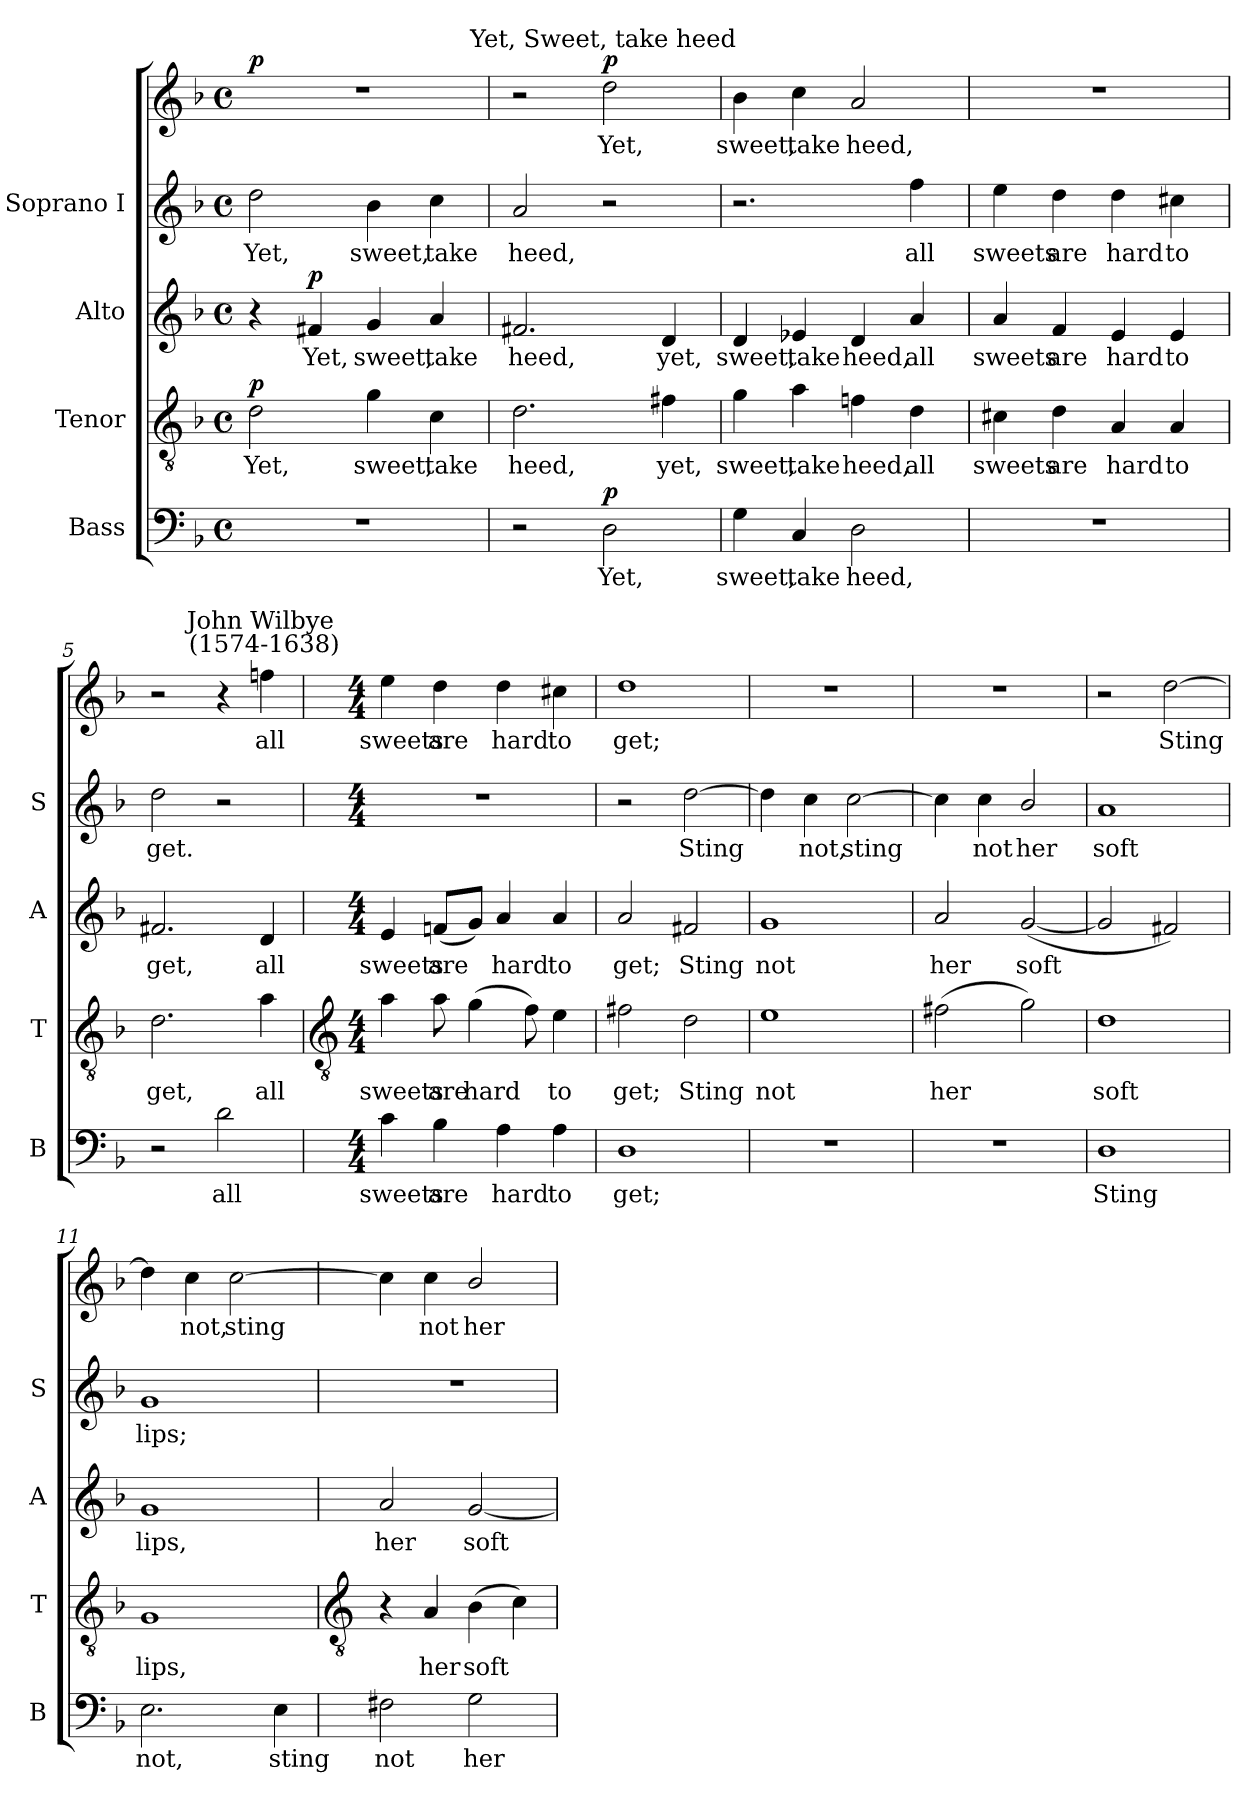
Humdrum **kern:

**kern	**text	**dynam	**kern	**text	**dynam	**kern	**text	**dynam	**kern	**text	**kern	**text	**dynam
*part4	*part4	*part4	*part3	*part3	*part3	*part2	*part2	*part2	*part1	*part1	*part1	*part1	*part1
*staff5	*staff5	*staff5	*staff4	*staff4	*staff4	*staff3	*staff3	*staff3	*staff2	*staff2	*staff1	*staff1	*staff1/2
*I"Bass	*	*	*I"Tenor	*	*	*I"Alto	*	*	*I"Soprano I	*	*	*	*
*I'B	*	*	*I'T	*	*	*I'A	*	*	*I'S	*	*	*	*
*clefF4	*	*	*clefGv2	*	*	*clefG2	*	*	*clefG2	*	*clefG2	*	*
*k[b-]	*	*	*k[b-]	*	*	*k[b-]	*	*	*k[b-]	*	*k[b-]	*	*
*F:	*	*	*F:	*	*	*F:	*	*	*F:	*	*F:	*	*
*M4/4	*	*	*M4/4	*	*	*M4/4	*	*	*M4/4	*	*M4/4	*	*
*met(c)	*	*	*met(c)	*	*	*met(c)	*	*	*met(c)	*	*met(c)	*	*
=1	=1	=1	=1	=1	=1	=1	=1	=1	=1	=1	=1	=1	=1
!	!	!	!	!LO:LY:b	!LO:DY:b	!	!	!	!	!LO:LY:b	!	!	!LO:DY:b=2
1r	.	.	2d	Yet,	p	4r	.	.	2dd	Yet,	1r	.	p
!	!	!	!	!	!	!	!LO:LY:b	!LO:DY:b	!	!	!	!	!
.	.	.	.	.	.	4f#X	Yet,	p	.	.	.	.	.
!	!	!	!	!LO:LY:b	!	!	!LO:LY:b	!	!	!LO:LY:b	!	!	!
.	.	.	4g	sweet,	.	4g	sweet,	.	4b-	sweet,	.	.	.
!	!	!	!	!LO:LY:b	!	!	!LO:LY:b	!	!	!LO:LY:b	!	!	!
.	.	.	4c	take	.	4a	take	.	4cc	take	.	.	.
=2	=2	=2	=2	=2	=2	=2	=2	=2	=2	=2	=2	=2	=2
!	!	!	!	!LO:LY:b	!	!	!LO:LY:b	!	!	!LO:LY:b	!	!	!
2r	.	.	2.d	heed,	.	2.f#X	heed,	.	2a	heed,	2r	.	.
!	!	!	!	!	!	!	!	!	!	!	!LO:TX:a:cj:t=Yet, Sweet, take heed	!	!
!	!LO:LY:b	!LO:DY:b	!	!	!	!	!	!	!	!	!	!LO:LY:b	!LO:DY:b
2D	Yet,	p	.	.	.	.	.	.	2r	.	2dd	Yet,	p
!	!	!	!	!LO:LY:b	!	!	!LO:LY:b	!	!	!	!	!	!
.	.	.	4f#X	yet,	.	4d	yet,	.	.	.	.	.	.
=3	=3	=3	=3	=3	=3	=3	=3	=3	=3	=3	=3	=3	=3
!	!LO:LY:b	!	!	!LO:LY:b	!	!	!LO:LY:b	!	!	!	!	!LO:LY:b	!
4G	sweet,	.	4g	sweet,	.	4d	sweet,	.	2.r	.	4b-	sweet,	.
!	!LO:LY:b	!	!	!LO:LY:b	!	!	!LO:LY:b	!	!	!	!	!LO:LY:b	!
4C	take	.	4a	take	.	4e-X	take	.	.	.	4cc	take	.
!	!LO:LY:b	!	!	!LO:LY:b	!	!	!LO:LY:b	!	!	!	!	!LO:LY:b	!
2D	heed,	.	4fn	heed,	.	4d	heed,	.	.	.	2a	heed,	.
!	!	!	!	!LO:LY:b	!	!	!LO:LY:b	!	!	!LO:LY:b	!	!	!
.	.	.	4d	all	.	4a	all	.	4ff	all	.	.	.
=4	=4	=4	=4	=4	=4	=4	=4	=4	=4	=4	=4	=4	=4
!	!	!	!	!LO:LY:b	!	!	!LO:LY:b	!	!	!LO:LY:b	!	!	!
1r	.	.	4c#X	sweets	.	4a	sweets	.	4ee	sweets	1r	.	.
!	!	!	!	!LO:LY:b	!	!	!LO:LY:b	!	!	!LO:LY:b	!	!	!
.	.	.	4d	are	.	4f	are	.	4dd	are	.	.	.
!	!	!	!	!LO:LY:b	!	!	!LO:LY:b	!	!	!LO:LY:b	!	!	!
.	.	.	4A	hard	.	4e	hard	.	4dd	hard	.	.	.
!	!	!	!	!LO:LY:b	!	!	!LO:LY:b	!	!	!LO:LY:b	!	!	!
.	.	.	4A	to	.	4e	to	.	4cc#X	to	.	.	.
=5	=5	=5	=5	=5	=5	=5	=5	=5	=5	=5	=5	=5	=5
!	!	!	!	!LO:LY:b	!	!	!LO:LY:b	!	!	!LO:LY:b	!	!	!
2r	.	.	2.d	get,	.	2.f#X	get,	.	2dd	get.	2r	.	.
!	!LO:LY:b	!	!	!	!	!	!	!	!	!	!	!	!
2d	all	.	.	.	.	.	.	.	2r	.	4r	.	.
!	!	!	!	!	!	!	!	!	!	!	!LO:TX:a:cj:t=John Wilbye\n (1574-1638)	!	!
!	!	!	!	!LO:LY:b	!	!	!LO:LY:b	!	!	!	!	!LO:LY:b	!
.	.	.	4a	all	.	4d	all	.	.	.	4ffn	all	.
!!LO:LB:g=z
=6	=6	=6	=6	=6	=6	=6	=6	=6	=6	=6	=6	=6	=6
*	*	*	*clefGv2	*	*	*	*	*	*	*	*	*	*
*M4/4	*	*	*M4/4	*	*	*M4/4	*	*	*M4/4	*	*M4/4	*	*
!	!LO:LY:b	!	!	!LO:LY:b	!	!	!LO:LY:b	!	!	!	!	!LO:LY:b	!
4c	sweets	.	4a	sweets	.	4e	sweets	.	1r	.	4ee	sweets	.
!	!LO:LY:b	!	!	!LO:LY:b	!	!	!LO:LY:b	!	!	!	!	!LO:LY:b	!
4B-	are	.	8a	are	.	(<8fnL	are	.	.	.	4dd	are	.
!	!	!	!	!LO:LY:b	!	!	!	!	!	!	!	!	!
.	.	.	(>4g	hard	.	8gJ)	.	.	.	.	.	.	.
!	!LO:LY:b	!	!	!	!	!	!LO:LY:b	!	!	!	!	!LO:LY:b	!
4A	hard	.	.	.	.	4a	hard	.	.	.	4dd	hard	.
.	.	.	8f)	.	.	.	.	.	.	.	.	.	.
!	!LO:LY:b	!	!	!LO:LY:b	!	!	!LO:LY:b	!	!	!	!	!LO:LY:b	!
4A	to	.	4e	to	.	4a	to	.	.	.	4cc#X	to	.
=7	=7	=7	=7	=7	=7	=7	=7	=7	=7	=7	=7	=7	=7
!	!LO:LY:b	!	!	!LO:LY:b	!	!	!LO:LY:b	!	!	!	!	!LO:LY:b	!
1D	get;	.	2f#X	get;	.	2a	get;	.	2r	.	1dd	get;	.
!	!	!	!	!LO:LY:b	!	!	!LO:LY:b	!	!	!LO:LY:b	!	!	!
.	.	.	2d	Sting	.	2f#X	Sting	.	[2dd	Sting	.	.	.
=8	=8	=8	=8	=8	=8	=8	=8	=8	=8	=8	=8	=8	=8
!	!	!	!	!LO:LY:b	!	!	!LO:LY:b	!	!	!	!	!	!
1r	.	.	1e	not	.	1g	not	.	4dd]	.	1r	.	.
!	!	!	!	!	!	!	!	!	!	!LO:LY:b	!	!	!
.	.	.	.	.	.	.	.	.	4cc	not,	.	.	.
!	!	!	!	!	!	!	!	!	!	!LO:LY:b	!	!	!
.	.	.	.	.	.	.	.	.	[2cc	sting	.	.	.
=9	=9	=9	=9	=9	=9	=9	=9	=9	=9	=9	=9	=9	=9
!	!	!	!	!LO:LY:b	!	!	!LO:LY:b	!	!	!	!	!	!
1r	.	.	(>2f#X	her	.	2a	her	.	4cc]	.	1r	.	.
!	!	!	!	!	!	!	!	!	!	!LO:LY:b	!	!	!
.	.	.	.	.	.	.	.	.	4cc	not	.	.	.
!	!	!	!	!	!	!	!LO:LY:b	!	!	!LO:LY:b	!	!	!
.	.	.	2g)	.	.	(<[2g	soft	.	2b-/	her	.	.	.
=10	=10	=10	=10	=10	=10	=10	=10	=10	=10	=10	=10	=10	=10
!	!LO:LY:b	!	!	!LO:LY:b	!	!	!	!	!	!LO:LY:b	!	!	!
1D	Sting	.	1d	soft	.	2g]	.	.	1a	soft	2r	.	.
!	!	!	!	!	!	!	!	!	!	!	!	!LO:LY:b	!
.	.	.	.	.	.	2f#X)	.	.	.	.	[2dd	Sting	.
=11	=11	=11	=11	=11	=11	=11	=11	=11	=11	=11	=11	=11	=11
!	!LO:LY:b	!	!	!LO:LY:b	!	!	!LO:LY:b	!	!	!LO:LY:b	!	!	!
2.E	not,	.	1G	lips,	.	1g	lips,	.	1g	lips;	4dd]	.	.
!	!	!	!	!	!	!	!	!	!	!	!	!LO:LY:b	!
.	.	.	.	.	.	.	.	.	.	.	4cc	not,	.
!	!	!	!	!	!	!	!	!	!	!	!	!LO:LY:b	!
.	.	.	.	.	.	.	.	.	.	.	[2cc	sting	.
!	!LO:LY:b	!	!	!	!	!	!	!	!	!	!	!	!
4E	sting	.	.	.	.	.	.	.	.	.	.	.	.
!!LO:LB:g=z
=12	=12	=12	=12	=12	=12	=12	=12	=12	=12	=12	=12	=12	=12
*	*	*	*clefGv2	*	*	*	*	*	*	*	*	*	*
!	!LO:LY:b	!	!	!	!	!	!LO:LY:b	!	!	!	!	!	!
2F#X	not	.	4r	.	.	2a	her	.	1r	.	4cc]	.	.
!	!	!	!	!LO:LY:b	!	!	!	!	!	!	!	!LO:LY:b	!
.	.	.	4A	her	.	.	.	.	.	.	4cc	not	.
!	!LO:LY:b	!	!	!LO:LY:b	!	!	!LO:LY:b	!	!	!	!	!LO:LY:b	!
2G	her	.	(>4B-	soft	.	[2g	soft	.	.	.	2b-/	her	.
.	.	.	4c)	.	.	.	.	.	.	.	.	.	.
=	=	=	=	=	=	=	=	=	=	=	=	=	=
*-	*-	*-	*-	*-	*-	*-	*-	*-	*-	*-	*-	*-	*-
